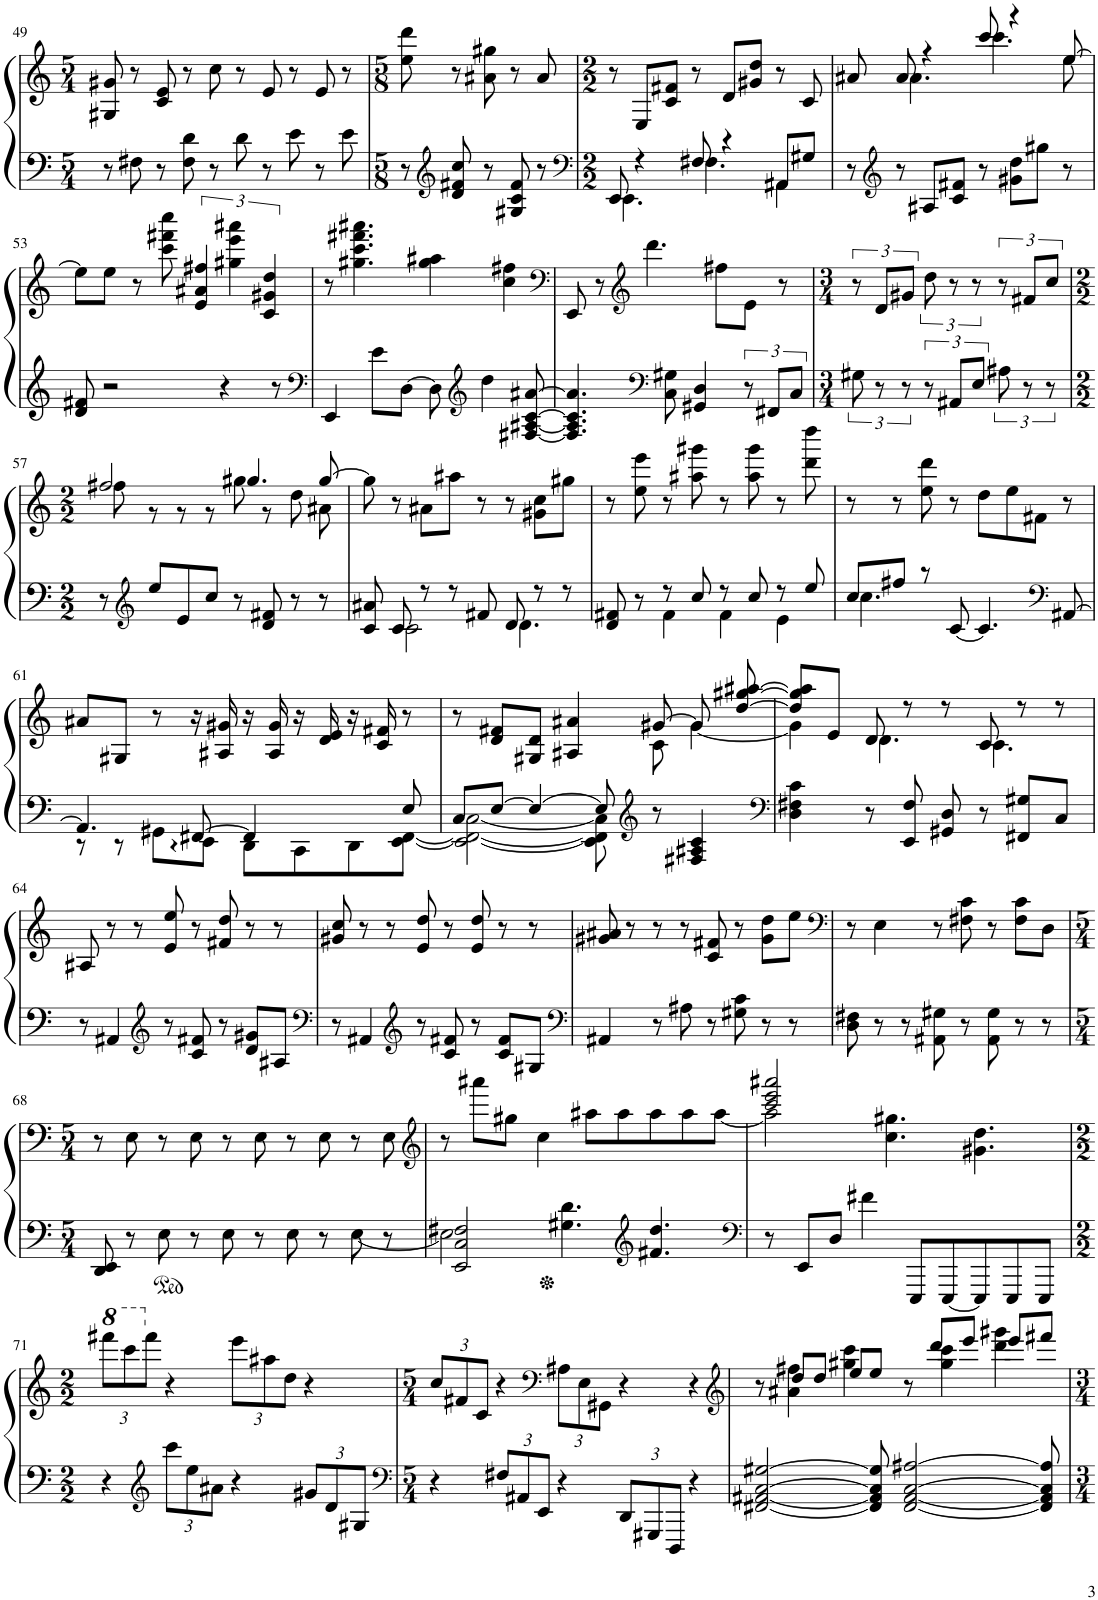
**kern	**kern
*part1	*part1
*staff2	*staff1
*I"Piano	*
*I'Pno.	*
!!LO:PB:g=z
*clefF4	*clefG2
*k[]	*k[]
*M5/4	*M5/4
=49	=49
8r	8G#X/ 8g#X/
8F#X\	8r
8r	8c/ 8e/
8F#\ 8d\	8r
8r	8cc\
8d\	8r
8r	8e/
8e\	8r
8r	8e/
8e\	8r
=50	=50
*M5/8	*M5/8
8r	8ee\ 8ddd\
*clefG2	*
8d/ 8f#X/ 8cc/	8r
8r	8a#X\ 8gg#X\
8G#X/ 8c/ 8f#/	8r
8r	8a#/
=51	=51
*clefF4	*
*M2/2	*M2/2
*^	*
8EE/	4.EE\	8r
4r	.	8E/L
.	.	8c/ 8f#X/J
8F#X/	4.F#\	8r
4r	.	8d/L
.	.	8g#X/ 8dd/J
8AA#X/L	4AA#\	8r
8G#X/J	.	8c/
*v	*v	*
=52	=52
*	*^
8r	8a#X/	8ryy
*clefG2	*	*
8r	8a#/	4.a#\
8A#X/L	4r	.
8c/ 8f#X/J	.	.
8r	8ccc/	4.ccc\
8g#X\ 8dd\L	4r	.
8gg#X\J	.	.
8r	[8ee/	8ee\
*	*v	*v
!!LO:LB:g=z
=53	=53
8d/ 8f#X/	8ee\L]
2r	8ee\J
.	8r
.	8ccc\ 8fff#X\ 8cccc\
.	6e/ 6a#X/ 6ff#X/
4r	.
.	6gg#X\ 6eee\ 6aaa#X\
.	6c/ 6g#X/ 6dd/
8r	.
=54	=54
*clefF4	*
4EE/	8r
.	4.gg#X\ 4.ccc\ 4.fff#X\ 4.aaa#X\
8e\L	.
[8D\J	.
8D\]	4gg#\ 4aa#X\
*clefG2	*
4dd\	.
.	4cc\ 4ff#X\
[8F#X/ [8A#X/ [8c/ [8a#X/	.
=55	=55
*	*clefF4
4.F#/] 4.A#/] 4.c/] 4.a#/]	8EE/
.	8r
*	*clefG2
.	4.ddd\
*clefF4	*
8C\ 8G#X\	.
4GG#X/ 4D/	.
.	8ff#X\L
12r	8e\J
12FF#X/L	.
.	8r
12C/J	.
=56	=56
*M3/4	*M3/4
12G#X\	12r
4r	12d/L
.	12g#X/J
.	12dd\
12AA#X/L	4r
12E/J	.
12A#X\	.
12r	12f#X/L
12r	12cc/J
!!LO:LB:g=z
=57	=57
*M2/2	*M2/2
*	*^
8r	2ff#X/	8ff#\
*clefG2	*	*
8ee/L	.	8r
8e/	.	8r
8cc/J	.	8r
8r	4.gg#X/	8gg#\
8d/ 8f#X/	.	8r
8r	.	8dd\
8r	[8gg#/	8a#X\
*	*v	*v
=58	=58
*^	*
8c/ 8a#X/	8ryy	8gg#\]
8c/	2c\	8r
8r	.	8a#X\L
8r	.	8aa#X\J
8f#X/	.	8r
8d/	4.d\	8r
8r	.	8g#X\ 8cc\L
8r	.	8gg#X\J
=59	=59	=59
*	*	*^
8d/ 8f#X/	4ryy	8r	8ryy
8r	.	8ee\ 8eee\	2..ryy
8r	4f#\	8r	.
8cc/	.	8aa#X\ 8ggg#X\	.
8r	4f#\	8r	.
8cc/	.	8aa#\ 8ggg#\	.
8r	4e\	8r	.
8ee/	.	8ddd\ 8dddd\	.
*	*	*v	*v
=60	=60	=60
8cc/L	4.cc\	8r
8ff#X/J	.	8r
8r	.	8ee\ 8ddd\
[8c/	2ryy	8r
4.c/]	.	8dd\L
.	.	8ee\
.	.	8f#X\J
*clefF4	*	*
[8AA#X/	8ryy	8r
!!LO:LB:g=z
=61	=61	=61
4.AA#/]	8r	8a#X/L
.	8r	8G#X/J
.	8GG#X\L	8r
[8FF#X/	8EE\J	16r
.	.	16A#X/ 16g#X/
4FF#/]	8DD\L	16r
.	.	16A#/ 16g#/
.	8CC\	16r
.	.	16d/ 16e/
8ryy	8DD\	16r
.	.	16c/ 16f#X/
8E/	[8EE\ [8FF#\J	8r
=62	=62	=62
*	*	*^
8C/L	2EE\_ 2FF#\_ [2C\	8r	8ryy
*	*	*v	*v
[8E/J	.	8d/ 8f#X/L
4E/_	.	8G#X/ 8d/J
.	.	4A#X/ 4a#X/
8E/]	8EE\] 8FF#\] 8C\]	.
*clefG2	*	*
*	*	*^
8r	4.ryy	[8g#X/	8c\
4F#X/ 4A#X/ 4c/	.	8g#/]	[4g#\
.	.	[8dd/ [8gg#X/ [8aa#X/	.
*v	*v	*	*
=63	=63	=63
*clefF4	*	*
4D\ 4F#X\ 4c\	8dd/] 8gg#/] 8aa#/]L	4g#\]
.	8e/J	.
8r	8d/	4.d\
8EE/ 8F#/	8r	.
8GG#X/ 8D/	8r	.
8r	8c/	4.c\
8FF#X/ 8G#X/L	8r	.
8C/J	8r	.
*	*v	*v
!!LO:LB:g=z
=64	=64
8r	8A#X/
4AA#X/	8r
.	8r
*clefG2	*
8r	8e/ 8ee/
8c/ 8f#X/	8r
8r	8f#X/ 8dd/
8d/ 8g#X/L	8r
8A#X/J	8r
=65	=65
*clefF4	*
8r	8g#X/ 8cc/
4AA#X/	8r
.	8r
*clefG2	*
8r	8e/ 8dd/
8c/ 8f#X/	8r
8r	8e/ 8dd/
8c/ 8f#/L	8r
8G#X/J	8r
=66	=66
*clefF4	*
4AA#X/	8g#X/ 8a#X/
.	8r
8r	8r
8A#X\	8r
8r	8c/ 8f#X/
8G#X\ 8c\	8r
8r	8g#\ 8dd\L
8r	8ee\J
=67	=67
*	*clefF4
8D\ 8F#X\	8r
8r	4E\
8r	.
8AA#X\ 8G#X\	8r
8r	8F#X\ 8c\
8AA#\ 8G#\	8r
8r	8F#\ 8c\L
8r	8D\J
!!LO:LB:g=z
=68	=68
*M5/4	*M5/4
8DD/ 8EE/	8r
8r	8E\
8E\	8r
8r	8E\
8E\	8r
8r	8E\
8E\	8r
8r	8E\
[8E\	8r
8r	8E\
=69	=69
*	*clefG2
*^	*
2EE/ 2C/ 2F#X/	2E\]	8r
.	.	8aaa#X\L
.	.	8gg#X\J
.	.	4cc\
4.G#X\ 4.d\	2.ryy	.
.	.	8aa#X\L
.	.	8aa#\
*clefG2	*	*
4.f#X/ 4.dd/	.	8aa#\
.	.	8aa#\
.	.	[8aa#\J
*v	*v	*
=70	=70
*clefF4	*
*	*^
8r	2ccc/ 2eee/ 2aaa#X/	2aa#\]
8EE/L	.	.
8D/J	.	.
4f#X\	.	.
.	4.cc\ 4.gg#X\	2.ryy
8EEE/L	.	.
[8EEE/	.	.
8EEE/]	4.g#X\ 4.dd\	.
8EEE/	.	.
8EEE/J	.	.
*	*v	*v
!!LO:LB:g=z
=71	=71
*M2/2	*M2/2
*	*8va
*	*Xbrackettup
4r	12ffff#X\L
.	12cccc\
*	*X8va
.	12fff#\J
*clefG2	*
*Xbrackettup	*
12ccc\L	4r
12ee\	.
12a#X\J	.
4r	12eee\L
.	12aa#X\
.	12dd\J
12g#X/L	4r
12d/	.
12G#X/J	.
=72	=72
*clefF4	*
*M5/4	*M5/4
4r	12cc/L
.	12f#X/
.	12c/J
12F#X/L	4r
12AA#X/	.
12EE/J	.
*	*clefF4
4r	12A#X\L
.	12E\
.	12GG#X\J
12DD/L	4r
12GGG#X/	.
12DDD/J	.
4r	4r
=73	=73
*	*clefG2
*	*^
[2FF#X/ [2AA#X/ [2C/ [2G#X/	8r	8ryy
.	8dd/L	4a#X\ 4ff#X\
.	8dd/J	.
.	8ee/L	4gg#X\ 4ccc\
8FF#/] 8AA#/] 8C/] 8G#/]	8ee/J	.
[2FF#/ [2AA#/ [2C/ [2A#X/	8r	8ryy
.	8ddd/L	4gg#\ 4ccc\
.	8eee/J	.
.	8eee/L	4ddd\ 4ggg#X\
8FF#/] 8AA#/] 8C/] 8A#/]	8fff#X/J	.
*	*v	*v
=	=
*-	*-
